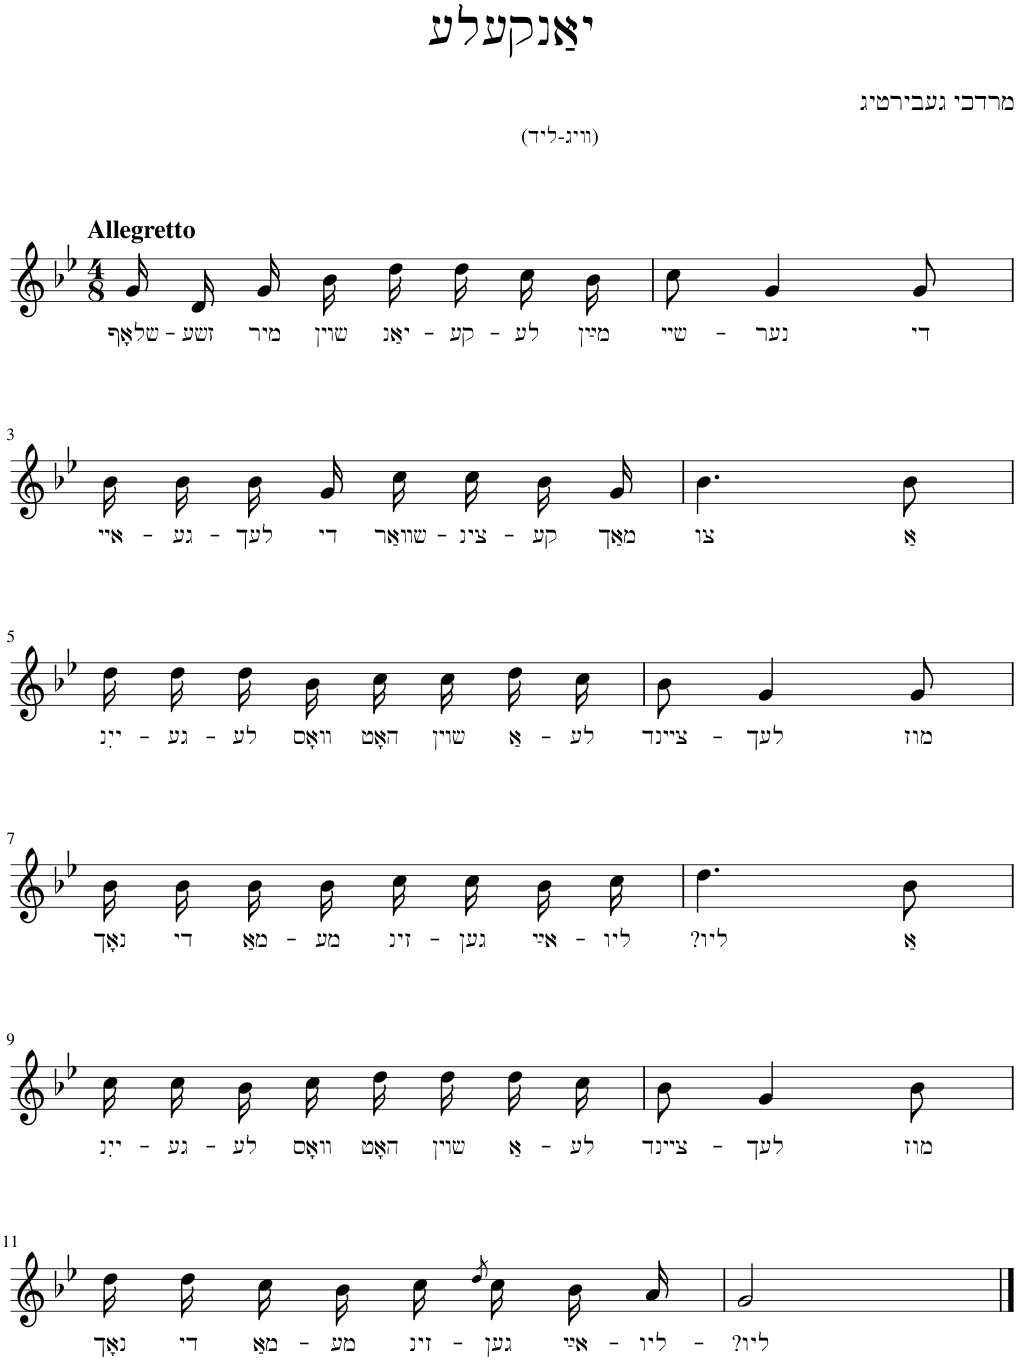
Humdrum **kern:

**kern	**text
*part1	*part1
*staff1	*staff1
*I"Midi_1	*
*clefG2	*
*k[b-e-]	*
*B-:	*
*M4/8	*
=1	=1
!LO:TX:a:B:t=Allegretto	!
!	!LO:LY:b
16g/LL	שלאָף-
!	!LO:LY:b
16d/JJ	-זשע
!	!LO:LY:b
16g/LL	מיר
!	!LO:LY:b
16b-/JJ	שױן
!	!LO:LY:b
16dd\LL	יאַנ-
!	!LO:LY:b
16dd\JJ	-קע-
!	!LO:LY:b
16cc\LL	-לע
!LO:TX:a:t=(װיג-ליד)	!
!	!LO:LY:b
16b-\JJ	מײַן
=2	=2
!	!LO:LY:b
8cc\	שײ-
!	!LO:LY:b
4g/	-נער
!	!LO:LY:b
8g/	די
!!LO:LB:g=z
=3	=3
!	!LO:LY:b
16b-\LL	אײ-
!	!LO:LY:b
16b-\JJ	-גע-
!	!LO:LY:b
16b-/LL	-לעך
!	!LO:LY:b
16g/JJ	די
!	!LO:LY:b
16cc\LL	שװאַר-
!	!LO:LY:b
16cc\JJ	-צינ-
!	!LO:LY:b
16b-/LL	-קע
!	!LO:LY:b
16g/JJ	מאַך
=4	=4
!	!LO:LY:b
4.b-\	צו
!	!LO:LY:b
8b-\	אַ
!!LO:LB:g=z
=5	=5
!	!LO:LY:b
16dd\LL	ייׅנ-
!	!LO:LY:b
16dd\JJ	-גע-
!	!LO:LY:b
16dd\LL	-לע
!	!LO:LY:b
16b-\JJ	װאָס
!	!LO:LY:b
16cc\LL	האָט
!	!LO:LY:b
16cc\JJ	שױן
!	!LO:LY:b
16dd\LL	אַ-
!	!LO:LY:b
16cc\JJ	-לע
=6	=6
!	!LO:LY:b
8b-\	צײנד-
!	!LO:LY:b
4g/	-לעך
!	!LO:LY:b
8g/	מוז
!!LO:LB:g=z
=7	=7
!	!LO:LY:b
16b-\LL	נאָך
!	!LO:LY:b
16b-\JJ	די
!	!LO:LY:b
16b-\LL	מאַ-
!	!LO:LY:b
16b-\JJ	-מע
!	!LO:LY:b
16cc\LL	זינ-
!	!LO:LY:b
16cc\JJ	-גען
!	!LO:LY:b
16b-\LL	אײַ-
!	!LO:LY:b
16cc\JJ	-ליו
=8	=8
!	!LO:LY:b
4.dd\	ליו?
!	!LO:LY:b
8b-\	אַ
!!LO:LB:g=z
=9	=9
!	!LO:LY:b
16cc\LL	ייׅנ-
!	!LO:LY:b
16cc\JJ	-גע-
!	!LO:LY:b
16b-\LL	-לע
!	!LO:LY:b
16cc\JJ	װאָס
!	!LO:LY:b
16dd\LL	האָט
!	!LO:LY:b
16dd\JJ	שױן
!	!LO:LY:b
16dd\LL	אַ-
!	!LO:LY:b
16cc\JJ	-לע
=10	=10
!	!LO:LY:b
8b-\	צײנד-
!	!LO:LY:b
4g/	-לעך
!	!LO:LY:b
8b-\	מוז
!!LO:LB:g=z
=11	=11
!	!LO:LY:b
16dd\LL	נאָך
!	!LO:LY:b
16dd\JJ	די
!	!LO:LY:b
16cc\LL	מאַ-
!	!LO:LY:b
16b-\JJ	-מע
!	!LO:LY:b
16cc\LL	זינ-
8qdd\	.
!	!LO:LY:b
16cc\JJ	-גען
!	!LO:LY:b
16b-/LL	אײַ-
!	!LO:LY:b
16a/JJ	-ליו-
=12	=12
!	!LO:LY:b
2g/	-ליו?
==	==
*-	*-
